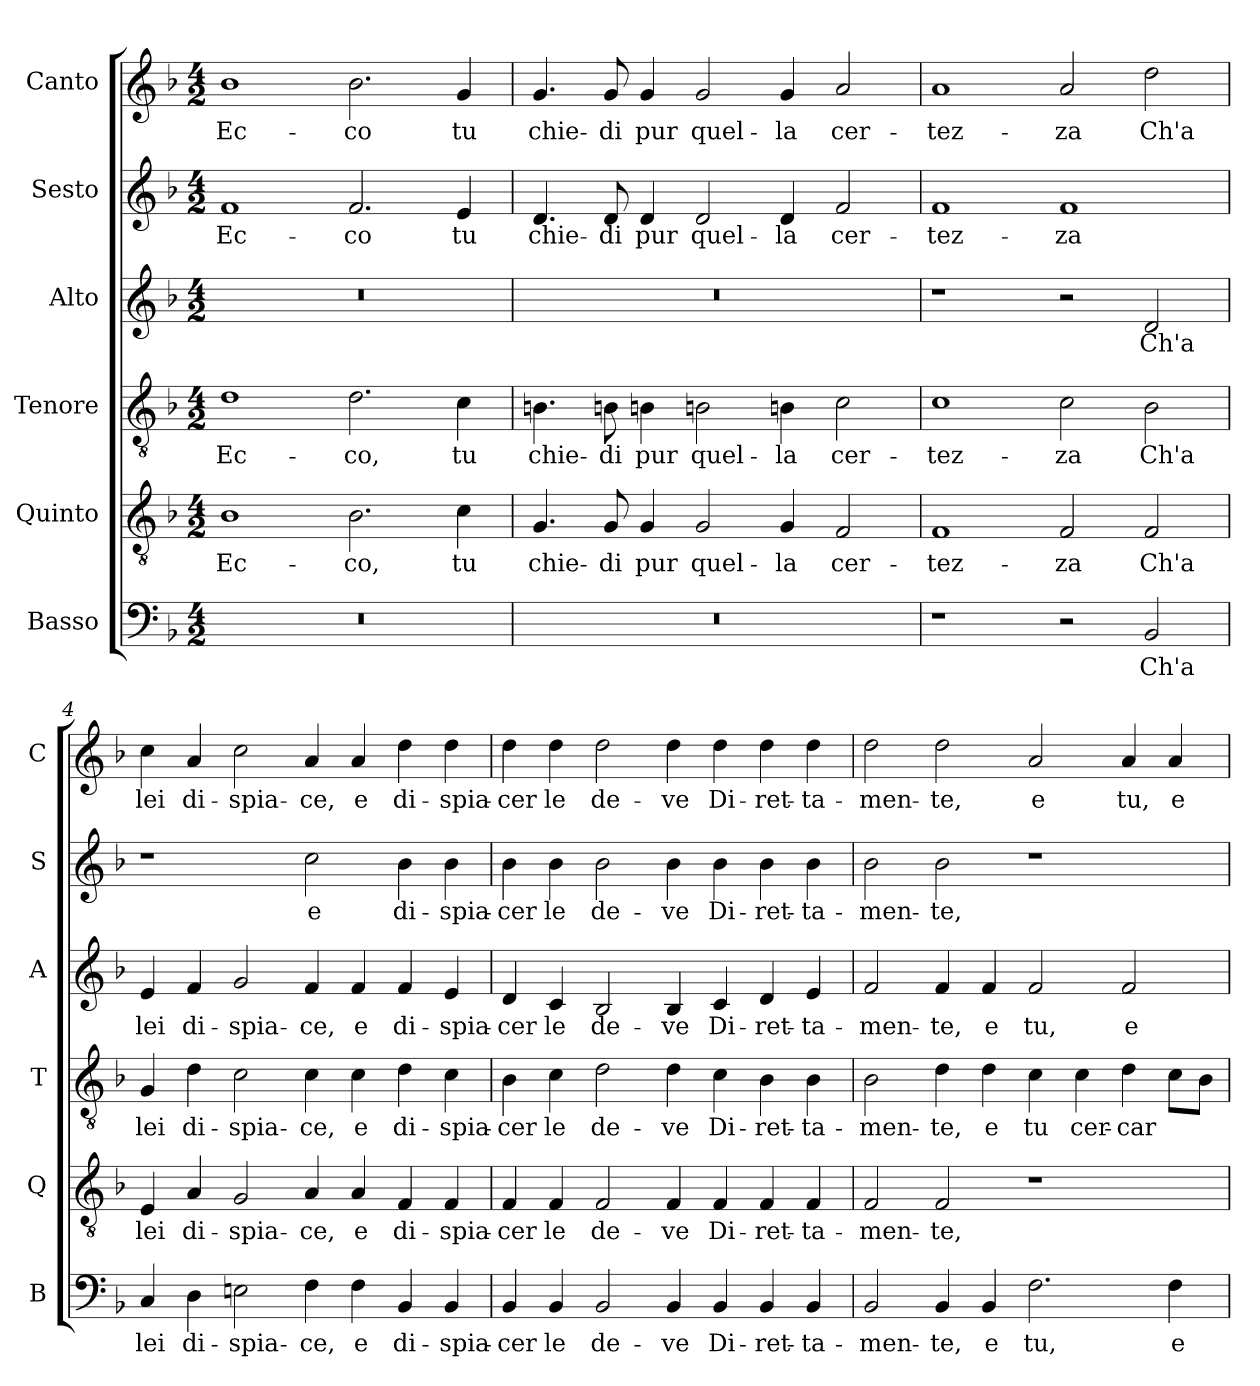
**kern	**text	**kern	**text	**kern	**text	**kern	**text	**kern	**text	**kern	**text
*part6	*part6	*part5	*part5	*part4	*part4	*part3	*part3	*part2	*part2	*part1	*part1
*staff6	*staff6	*staff5	*staff5	*staff4	*staff4	*staff3	*staff3	*staff2	*staff2	*staff1	*staff1
*I"Basso	*	*I"Quinto	*	*I"Tenore	*	*I"Alto	*	*I"Sesto	*	*I"Canto	*
*I'B	*	*I'Q	*	*I'T	*	*I'A	*	*I'S	*	*I'C	*
*clefF4	*	*clefGv2	*	*clefGv2	*	*clefG2	*	*clefG2	*	*clefG2	*
*k[b-]	*	*k[b-]	*	*k[b-]	*	*k[b-]	*	*k[b-]	*	*k[b-]	*
*d:	*	*d:	*	*d:	*	*d:	*	*d:	*	*d:	*
*M4/2	*	*M4/2	*	*M4/2	*	*M4/2	*	*M4/2	*	*M4/2	*
=1	=1	=1	=1	=1	=1	=1	=1	=1	=1	=1	=1
0r	.	1B-	Ec-	1d	Ec-	0r	.	1f	Ec-	1b-	Ec-
.	.	2.B-	-co,	2.d	-co,	.	.	2.f	-co	2.b-	-co
.	.	4c	tu	4c	tu	.	.	4e	tu	4g	tu
=2	=2	=2	=2	=2	=2	=2	=2	=2	=2	=2	=2
0r	.	4.G	chie-	4.Bn	chie-	0r	.	4.d	chie-	4.g	chie-
.	.	8G	-di	8Bn	-di	.	.	8d	-di	8g	-di
.	.	4G	pur	4Bn	pur	.	.	4d	pur	4g	pur
.	.	2G	quel-	2Bn	quel-	.	.	2d	quel-	2g	quel-
.	.	4G	-la	4Bn	-la	.	.	4d	-la	4g	-la
.	.	2F	cer-	2c	cer-	.	.	2f	cer-	2a	cer-
=3	=3	=3	=3	=3	=3	=3	=3	=3	=3	=3	=3
1r	.	1F	-tez-	1c	-tez-	1r	.	1f	-tez-	1a	-tez-
2r	.	2F	-za	2c	-za	2r	.	1f	-za	2a	-za
2BB-	Ch'a	2F	Ch'a	2B-	Ch'a	2d	Ch'a	.	.	2dd	Ch'a
=4	=4	=4	=4	=4	=4	=4	=4	=4	=4	=4	=4
4C	lei	4E	lei	4G	lei	4e	lei	1r	.	4cc	lei
4D	di-	4A	di-	4d	di-	4f	di-	.	.	4a	di-
2En	-spia-	2G	-spia-	2c	-spia-	2g	-spia-	.	.	2cc	-spia-
4F	-ce,	4A	-ce,	4c	-ce,	4f	-ce,	2cc	e	4a	-ce,
4F	e	4A	e	4c	e	4f	e	.	.	4a	e
4BB-	di-	4F	di-	4d	di-	4f	di-	4b-	di-	4dd	di-
4BB-	-spia-	4F	-spia-	4c	-spia-	4e	-spia-	4b-	-spia-	4dd	-spia-
=5	=5	=5	=5	=5	=5	=5	=5	=5	=5	=5	=5
4BB-	-cer	4F	-cer	4B-	-cer	4d	-cer	4b-	-cer	4dd	-cer
4BB-	le	4F	le	4c	le	4c	le	4b-	le	4dd	le
2BB-	de-	2F	de-	2d	de-	2B-	de-	2b-	de-	2dd	de-
4BB-	-ve	4F	-ve	4d	-ve	4B-	-ve	4b-	-ve	4dd	-ve
4BB-	Di-	4F	Di-	4c	Di-	4c	Di-	4b-	Di-	4dd	Di-
4BB-	-ret-	4F	-ret-	4B-	-ret-	4d	-ret-	4b-	-ret-	4dd	-ret-
4BB-	-ta-	4F	-ta-	4B-	-ta-	4e	-ta-	4b-	-ta-	4dd	-ta-
=6	=6	=6	=6	=6	=6	=6	=6	=6	=6	=6	=6
2BB-	-men-	2F	-men-	2B-	-men-	2f	-men-	2b-	-men-	2dd	-men-
4BB-	-te,	2F	-te,	4d	-te,	4f	-te,	2b-	-te,	2dd	-te,
4BB-	e	.	.	4d	e	4f	e	.	.	.	.
2.F	tu,	1r	.	4c	tu	2f	tu,	1r	.	2a	e
.	.	.	.	4c	cer-	.	.	.	.	.	.
.	.	.	.	4d	-car	2f	e	.	.	4a	tu,
4F	e	.	.	8cL	.	.	.	.	.	4a	e
.	.	.	.	8B-J	.	.	.	.	.	.	.
=	=	=	=	=	=	=	=	=	=	=	=
*-	*-	*-	*-	*-	*-	*-	*-	*-	*-	*-	*-
